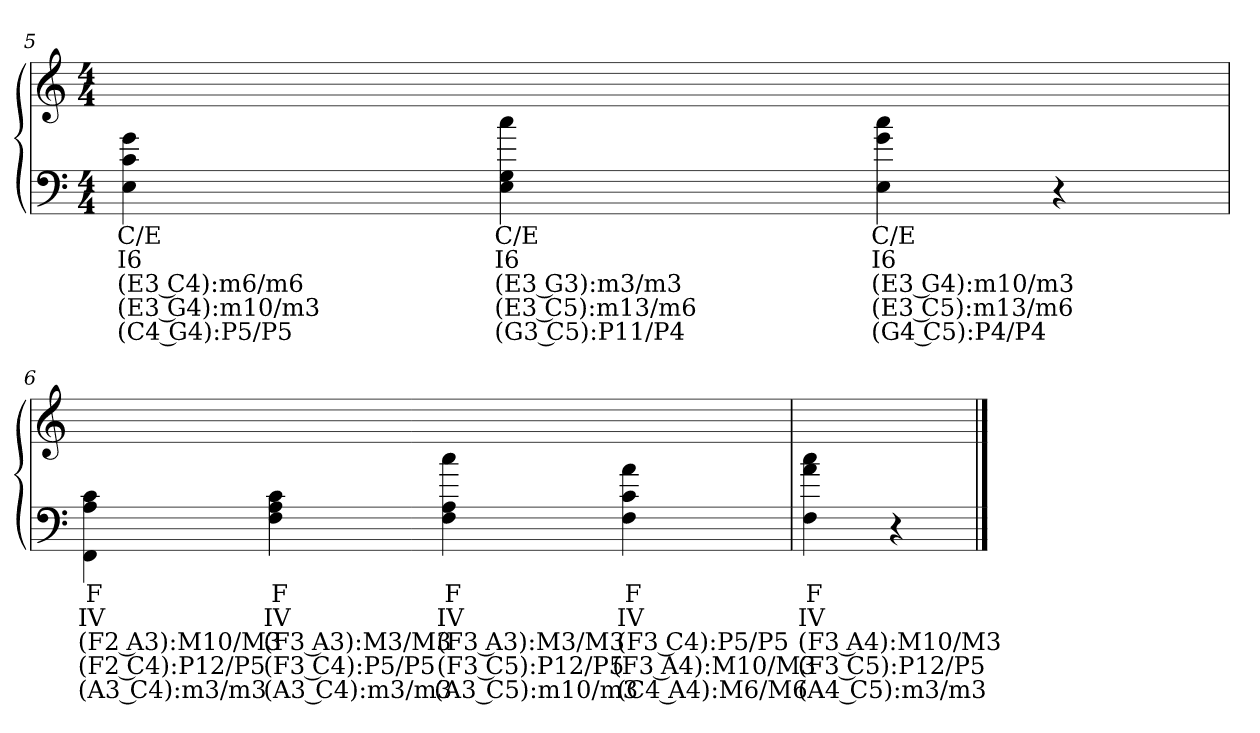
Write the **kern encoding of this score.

**kern	**text	**text	**text	**text	**text	**kern
*part2	*part2	*part2	*part2	*part2	*part2	*part1
*staff2	*staff2	*staff2	*staff2	*staff2	*staff2	*staff1
*clefF4	*	*	*	*	*	*clefG2
*k[]	*	*	*	*	*	*k[]
*C:	*	*	*	*	*	*C:
*M4/4	*	*	*	*	*	*M4/4
=5	=5	=5	=5	=5	=5	=5
4E 4c 4g	C/E	I6	(E3 C4):m6/m6	(E3 G4):m10/m3	(C4 G4):P5/P5	1ryy
4E 4G 4cc	C/E	I6	(E3 G3):m3/m3	(E3 C5):m13/m6	(G3 C5):P11/P4	.
4E 4g 4cc	C/E	I6	(E3 G4):m10/m3	(E3 C5):m13/m6	(G4 C5):P4/P4	.
4r	.	.	.	.	.	.
=6	=6	=6	=6	=6	=6	=6
4FF 4A 4c	F	IV	(F2 A3):M10/M3	(F2 C4):P12/P5	(A3 C4):m3/m3	1ryy
4F 4A 4c	F	IV	(F3 A3):M3/M3	(F3 C4):P5/P5	(A3 C4):m3/m3	.
4F 4A 4cc	F	IV	(F3 A3):M3/M3	(F3 C5):P12/P5	(A3 C5):m10/m3	.
4F 4c 4a	F	IV	(F3 C4):P5/P5	(F3 A4):M10/M3	(C4 A4):M6/M6	.
=7	=7	=7	=7	=7	=7	=7
4F 4a 4cc	F	IV	(F3 A4):M10/M3	(F3 C5):P12/P5	(A4 C5):m3/m3	2ryy
4r	.	.	.	.	.	.
==	==	==	==	==	==	==
*-	*-	*-	*-	*-	*-	*-
